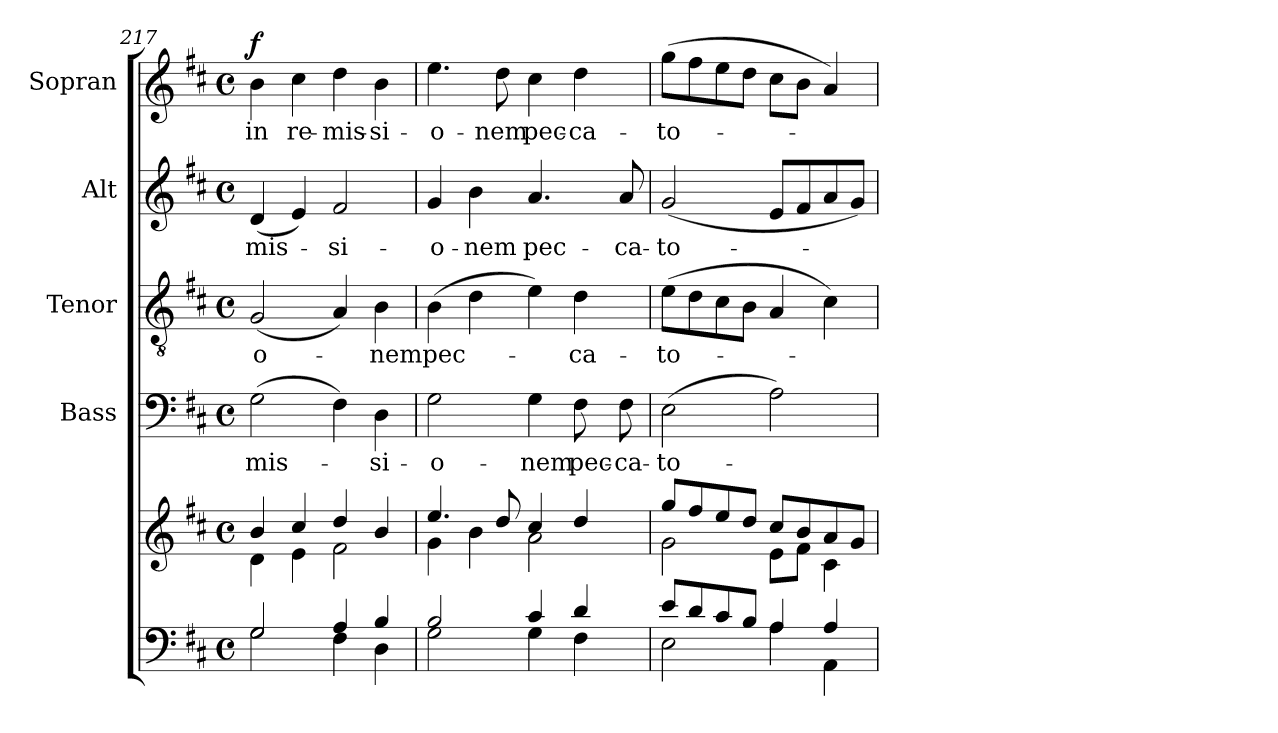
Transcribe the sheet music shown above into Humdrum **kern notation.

**kern	**kern	**kern	**text	**kern	**text	**kern	**text	**kern	**text	**dynam
*part5	*part5	*part4	*part4	*part3	*part3	*part2	*part2	*part1	*part1	*part1
*staff6	*staff5	*staff4	*staff4	*staff3	*staff3	*staff2	*staff2	*staff1	*staff1	*staff1
*	*	*I"Bass	*	*I"Tenor	*	*I"Alt	*	*I"Sopran	*	*
*	*	*I'B.	*	*I'T.	*	*I'A.	*	*I'S.	*	*
*clefF4	*clefG2	*clefF4	*	*clefGv2	*	*clefG2	*	*clefG2	*	*
*k[f#c#]	*k[f#c#]	*k[f#c#]	*	*k[f#c#]	*	*k[f#c#]	*	*k[f#c#]	*	*
*D:	*D:	*D:	*	*D:	*	*D:	*	*D:	*	*
*M4/4	*M4/4	*M4/4	*	*M4/4	*	*M4/4	*	*M4/4	*	*
*met(c)	*met(c)	*met(c)	*	*met(c)	*	*met(c)	*	*met(c)	*	*
=217	=217	=217	=217	=217	=217	=217	=217	=217	=217	=217
*^	*^	*	*	*	*	*	*	*	*	*
!	!	!	!	!	!LO:LY:b	!	!LO:LY:b	!	!LO:LY:b	!	!LO:LY:b	!LO:DY:a
2G/	2G\	4b/	4d\	(>2G\	-mis-	(<2G/	-o-	(<4d/	-mis-	4b\	in	f
!	!	!	!	!	!	!	!	!	!	!	!LO:LY:b	!
.	.	4cc#/	4e\	.	.	.	.	4e/)	.	4cc#\	re-	.
!	!	!	!	!	!	!	!	!	!LO:LY:b	!	!LO:LY:b	!
4A/	4F#\	4dd/	2f#\	4F#\)	.	4A/)	.	2f#/	-si-	4dd\	-mis-	.
!	!	!	!	!	!LO:LY:b	!	!LO:LY:b	!	!	!	!LO:LY:b	!
4B/	4D\	4b/	.	4D\	-si-	4B\	-nem	.	.	4b\	-si-	.
!!LO:LB:g=z
=218	=218	=218	=218	=218	=218	=218	=218	=218	=218	=218	=218	=218
!	!	!	!	!	!LO:LY:b	!	!LO:LY:b	!	!LO:LY:b	!	!LO:LY:b	!
2B/	2G\	4.ee/	4g\	2G\	-o-	(>4B\	pec-	4g/	-o-	4.ee\	-o-	.
!	!	!	!	!	!	!	!	!	!LO:LY:b	!	!	!
.	.	.	4b\	.	.	4d\	.	4b\	-nem	.	.	.
!	!	!	!	!	!	!	!	!	!	!	!LO:LY:b	!
.	.	8dd/	.	.	.	.	.	.	.	8dd\	-nem	.
!	!	!	!	!	!LO:LY:b	!	!	!	!LO:LY:b	!	!LO:LY:b	!
4c#/	4G\	4cc#/	2a\	4G\	-nem	4e\)	.	4.a/	pec-	4cc#\	pec-	.
!	!	!	!	!	!LO:LY:b	!	!LO:LY:b	!	!	!	!LO:LY:b	!
4d/	4F#\	4dd/	.	8F#\	pec-	4d\	-ca-	.	.	4dd\	-ca-	.
!	!	!	!	!	!LO:LY:b	!	!	!	!LO:LY:b	!	!	!
.	.	.	.	8F#\	-ca-	.	.	8a/	-ca-	.	.	.
=219	=219	=219	=219	=219	=219	=219	=219	=219	=219	=219	=219	=219
!	!	!	!	!	!LO:LY:b	!	!LO:LY:b	!	!LO:LY:b	!	!LO:LY:b	!
8e/L	2E\	8gg/L	2g\	(>2E\	-to-	(>8e\L	-to-	(<2g/	-to-	(>8gg\L	-to-	.
8d/	.	8ff#/	.	.	.	8d\	.	.	.	8ff#\	.	.
8c#/	.	8ee/	.	.	.	8c#\	.	.	.	8ee\	.	.
8B/J	.	8dd/J	.	.	.	8B\J	.	.	.	8dd\J	.	.
4A/	4A\	8cc#/L	8e\L	2A\)	.	4A/	.	8e/L	.	8cc#\L	.	.
.	.	8b/	8f#\J	.	.	.	.	8f#/	.	8b\J	.	.
4A/	4AA\	8a/	4c#\	.	.	4c#\)	.	8a/	.	4a/)	.	.
.	.	8g/J	.	.	.	.	.	8g/J)	.	.	.	.
*v	*v	*	*	*	*	*	*	*	*	*	*	*
*	*v	*v	*	*	*	*	*	*	*	*	*
=	=	=	=	=	=	=	=	=	=	=
*-	*-	*-	*-	*-	*-	*-	*-	*-	*-	*-
